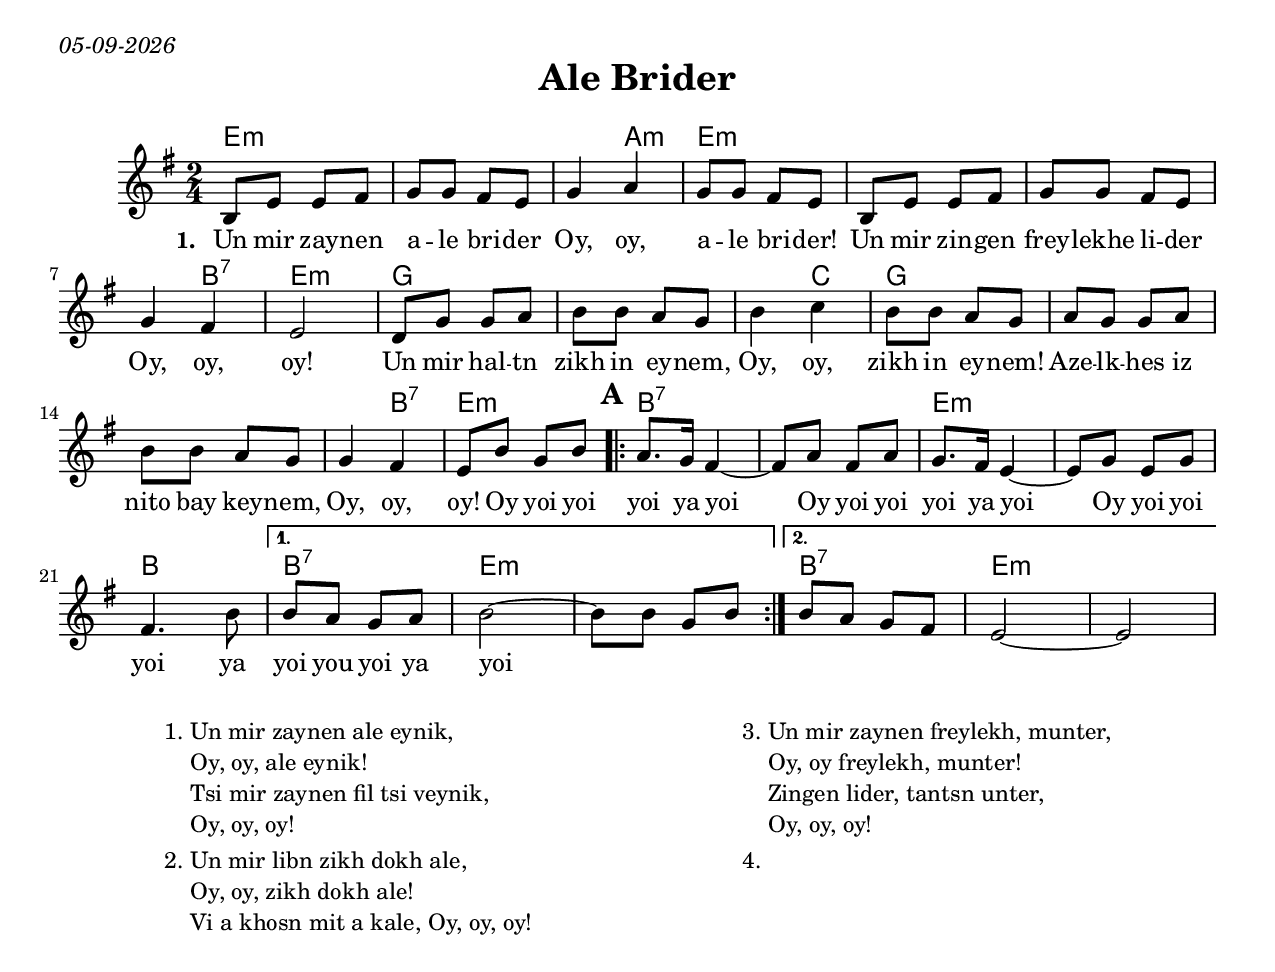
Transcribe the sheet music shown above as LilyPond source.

\version "2.22.0"
\include "english.ly"
%\pointAndClickOff
\paper{
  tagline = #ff
  print-all-headers = ##t
  #(set-paper-size "letter")
}
date = #(strftime "%d-%m-%Y" (localtime (current-time)))

\markup{ \italic{ \date }  }

%\markup{ Got something to say? }

global = {
  \clef treble
  \key g \minor
  \time 2/4
  \set Score.markFormatter = #format-mark-box-alphabet
}

%#################################### Melody ########################
melody = \relative c {
  \global
  %\partial 4 g4    %lead in notes


    d8 g g a
    bf bf a g
    bf4 c
    bf8 bf a g

    d8 g g a
    bf8 bf a g
    bf4 a
    g2

    f8 bf bf c
    d8 d c bf
    d4 ef
    d8 d c bf

    c8 bf bf c
    d8 d c bf
    bf4 a
    g8 d' bf d



  \repeat volta 2{
    \mark \default
    c8. bf16 a4~
    a8 c a c
    bf8. a16 g4~
    g8 bf g bf

    a4. d8
  }

  \alternative {
    { d8 c bf c
      d2~
      d8 d bf d}
    {d8 c bf a
     g2~
     g2}
  }

}
%################################# Lyrics #####################
\addlyrics{ \set stanza = #"1. "
            Un mir zay -- nen a -- le bri -- der
            Oy, oy, a -- le bri -- der!
            Un mir zin -- gen frey -- lekhe li -- der
            Oy, oy, oy!

            Un mir hal -- tn zikh in ey -- nem,
            Oy, oy, zikh in ey -- nem!
            Aze -- lk -- hes iz nito bay key -- nem,
            Oy, oy, oy!

            Oy yoi yoi yoi ya yoi
            Oy yoi yoi yoi ya yoi
             Oy yoi yoi yoi ya
             yoi you yoi ya yoi


}
%################################# Chords #######################
harmonies = \chordmode {
  g4*5:m
  c4:m
  g4*7:m
  d4:7
  g2:m

  bf4*5 ef4
  bf4*7 d4:7
  g2:m
  %
  d2*2:7
  g2*2:m
  d2
  %
  d2:7
  g2*2:m
  d2:7
  g2*2:m
}

\score {\transpose c a
  % transpose score below
  %\transpose c d
  <<
    \new ChordNames {
      \set chordChanges = ##f
      \harmonies
    }
    \new Staff   \melody
  >>
  \header{
    title= "Ale Brider"
    subtitle=""
    composer= ""

    instrument =""
    arranger= ""
  }
  
  \layout{indent = 1.0\cm}
}

%\markup{}
\markup {
  %\font-size #2
  \fill-line {
    \hspace #0.1 % distance from left margin
    \column {
      \line { "1."

              \column {
                 "Un mir zaynen ale eynik,"
              "Oy, oy, ale eynik!"
              "Tsi mir zaynen fil tsi veynik,"
              "Oy, oy, oy!"
              }
      }
      \hspace #0.2 % vertical distance between verses
      \line { "2."

              \column {
                  "Un mir libn zikh dokh ale,"
              "Oy, oy, zikh dokh ale!"
              "Vi a khosn mit a kale, Oy, oy, oy!"
              }
      }
    }
    \hspace #0.1  % horiz. distance between columns
    \column {
      \line { "3."
              \column {
                "Un mir zaynen freylekh, munter,"
"Oy, oy freylekh, munter!"
"Zingen lider, tantsn unter,"
"Oy, oy, oy!"
              }
      }
      \hspace #0.2 % distance between verses
      \line { "4."
              \column {
                ""
              }
      }
    }
    \hspace #0.1 % distance to right margin
  }
}

